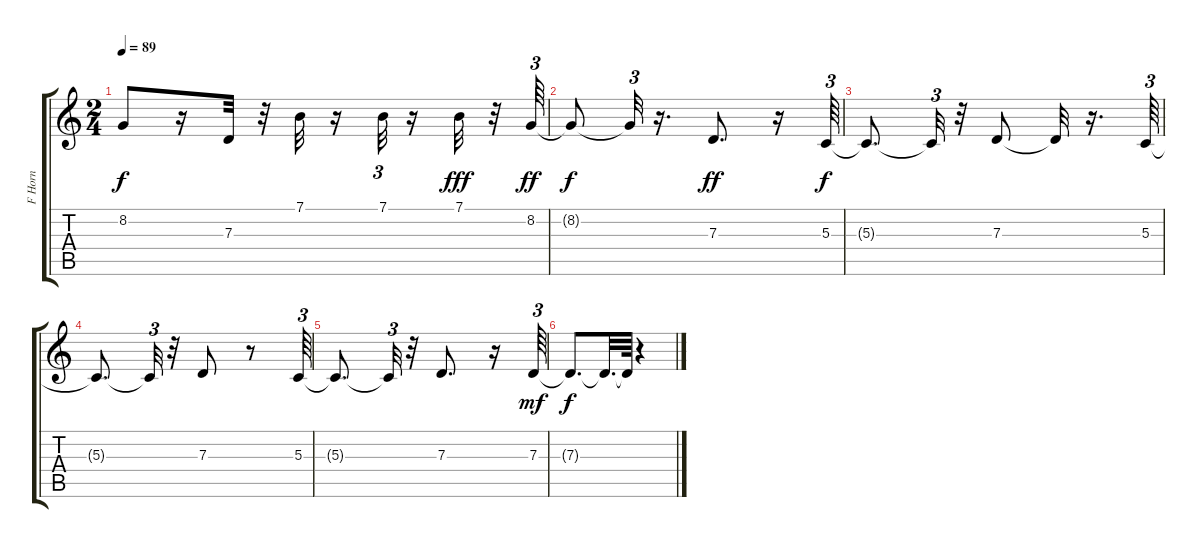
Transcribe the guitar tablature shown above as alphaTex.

\track ("F Horn" "F Horn") {instrument frenchhorn}
\staff {score tabs}
\tuning (E4 B3 G3 D3 A2 E2) {hide}
\ts (2 4)
\tempo 89
\clef g2
\ks c
8.2.8{dy f} r.16 7.3.32 r.32 7.1.32 r.16 7.1.32{tu (3 2)} r.16 7.1.32{dy fff} r.32 8.2.64{tu (3 2) dy ff} |
8.2{t}.8{dy f} 8.2{t}.32{tu (3 2)} r.16{d} 7.3.8{d dy ff} r.16 5.3.64{tu (3 2) dy f} |
5.3{t}.8{d} 5.3{t}.32{tu (3 2)} r.32 7.3.8 7.3{t}.32 r.16{d} 5.3.64{tu (3 2)} |
5.3{t}.8{d} 5.3{t}.32{tu (3 2)} r.32 7.3.8 r.8 5.3.64{tu (3 2)} |
5.3{t}.8{d} 5.3{t}.32{tu (3 2)} r.32 7.3.8{d} r.16 7.3.64{tu (3 2) dy mf} |
7.3{t}.8{d dy f} 7.3{t}.32{d} 7.3{t}.64 r.4
